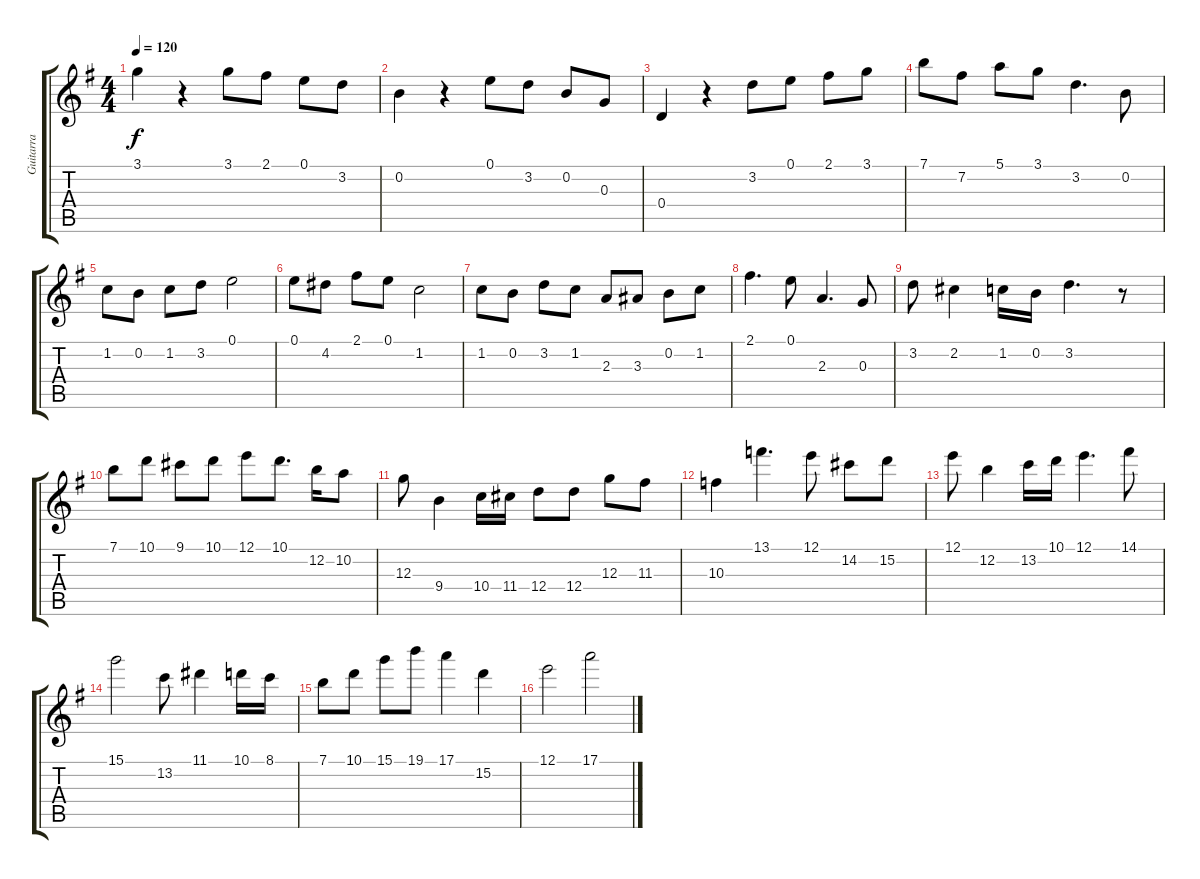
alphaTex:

\track ("Guitarra" "Guitarra") {instrument acousticguitarsteel}
\staff {score tabs}
\tuning (E4 B3 G3 D3 A2 E2) {hide}
\ts (4 4)
\tempo 120
\clef g2
\ks g
3.1.4{dy f} r.4 3.1.8{volume 10} 2.1.8 0.1.8 3.2.8 |
0.2.4 r.4 0.1.8 3.2.8 0.2.8 0.3.8 |
0.4.4 r.4 3.2.8 0.1.8 2.1.8 3.1.8 |
7.1.8 7.2.8 5.1.8 3.1.8 3.2.4{d} 0.2.8 |
1.2.8 0.2.8 1.2.8 3.2.8 0.1.2 |
0.1.8 4.2.8 2.1.8 0.1.8 1.2.2 |
1.2.8 0.2.8 3.2.8 1.2.8 2.3.8 3.3.8 0.2.8 1.2.8 |
2.1.4{d} 0.1.8 2.3.4{d} 0.3.8 |
3.2.8 2.2.4 1.2.16 0.2.16 3.2.4{d} r.8 |
7.1.8 10.1.8 9.1.8 10.1.8 12.1.8 10.1.8{d} 12.2.16 10.2.8 |
12.3.8 9.4.4 10.4.16 11.4.16 12.4.8 12.4.8 12.3.8 11.3.8 |
10.3.4 13.1.4{d} 12.1.8 14.2.8 15.2.8 |
12.1.8 12.2.4 13.2.16 10.1.16 12.1.4{d} 14.1.8 |
15.1.2 13.2.8 11.1.4 10.1.16 8.1.16 |
7.1.8 10.1.8 15.1.8 19.1.8 17.1.4 15.2.4 |
12.1.2 17.1.2
